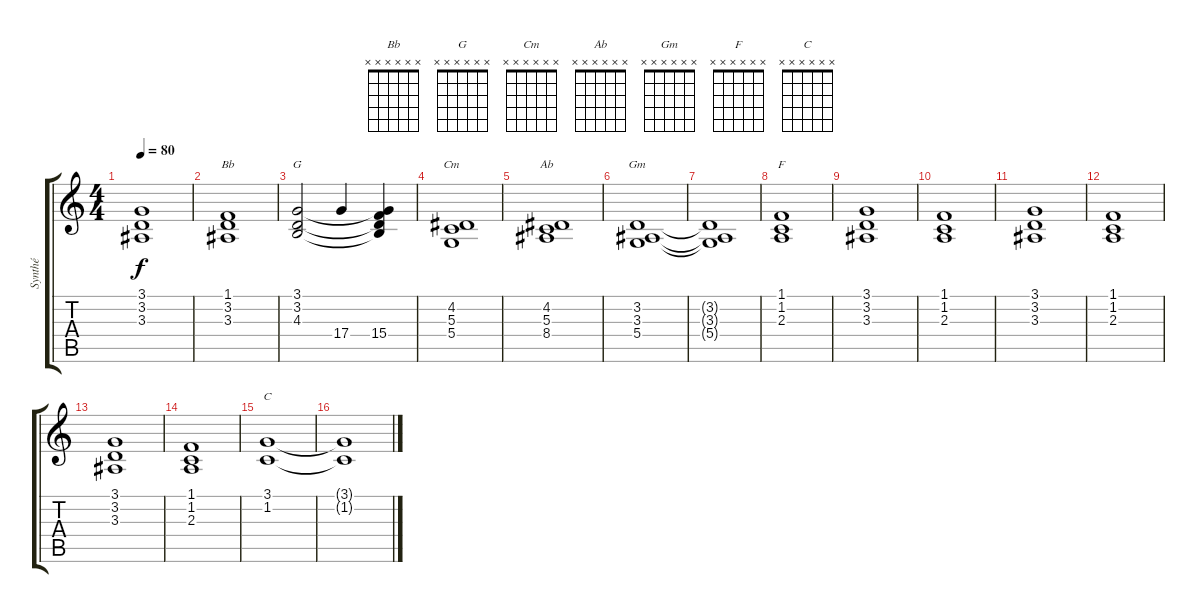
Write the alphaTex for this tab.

\track ("Synthé" "Synthé") {instrument lead3calliope}
\staff {score tabs}
\tuning (E4 B3 G3 D3 A2 E2) {hide}
\chord ("Bb" x x x x x x) {firstfret 0}
\chord ("G" x x x x x x) {firstfret 0}
\chord ("Cm" x x x x x x) {firstfret 0}
\chord ("Ab" x x x x x x) {firstfret 0}
\chord ("Gm" x x x x x x) {firstfret 0}
\chord ("F" x x x x x x) {firstfret 0}
\chord ("C" x x x x x x) {firstfret 0}
\ts (4 4)
\tempo 80
\clef g2
\ks c
(3.1{t} 3.2{t} 3.3{t}).1{dy f} |
(1.1 3.2 3.3).1{ch "Bb"} |
(3.1 3.2 4.3).2{ch "G"} 17.4.4 (3.1{t} 3.2{t} 4.3{t} 15.4).4 |
(4.2 5.3 5.4).1{ch "Cm"} |
(4.2 5.3 8.4).1{ch "Ab"} |
(3.2 3.3 5.4).1{ch "Gm"} |
(3.2{t} 3.3{t} 5.4{t}).1 |
(1.1 1.2 2.3).1{ch "F"} |
(3.1 3.2 3.3).1 |
(1.1 1.2 2.3).1 |
(3.1 3.2 3.3).1 |
(1.1 1.2 2.3).1 |
(3.1 3.2 3.3).1 |
(1.1 1.2 2.3).1 |
(3.1 1.2).1{ch "C"} |
(3.1{t} 1.2{t}).1
